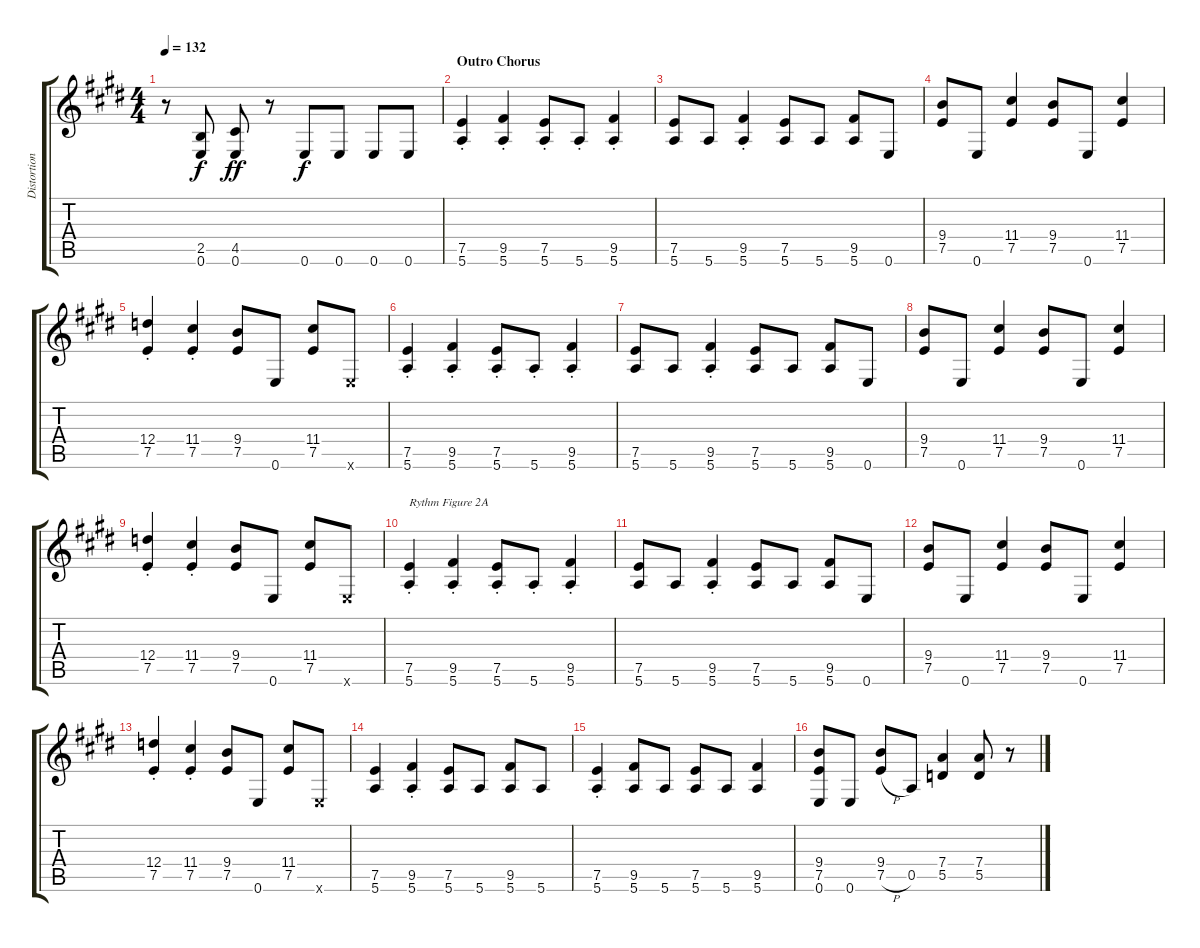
\track ("Distortion Rythm [Guitar III]" "Distortion") {instrument distortionguitar}
\staff {score tabs}
\tuning (E4 B3 G3 D3 A2 E2) {hide}
\ts (4 4)
\tempo 132
\clef g2
\ks e
r.8{dy f} (2.5 0.6).8 (4.5 0.6).8{dy ff} r.8 0.6.8{dy f} 0.6.8 0.6.8 0.6.8 |
\section ("" "Outro Chorus")
(7.5 5.6{st}).4 (9.5 5.6{st}).4 (7.5 5.6{st}).8 5.6{st}.8 (9.5 5.6{st}).4 |
(7.5 5.6).8 5.6.8 (9.5 5.6{st}).4 (7.5 5.6).8 5.6.8 (9.5 5.6).8 0.6.8 |
(9.4 7.5).8 0.6.8 (11.4 7.5).4 (9.4 7.5).8 0.6.8 (11.4 7.5).4 |
(12.4 7.5{st}).4 (11.4 7.5{st}).4 (9.4 7.5).8 0.6.8 (11.4 7.5).8 0.6{x}.8 |
(7.5 5.6{st}).4 (9.5 5.6{st}).4 (7.5 5.6{st}).8 5.6{st}.8 (9.5 5.6{st}).4 |
(7.5 5.6).8 5.6.8 (9.5 5.6{st}).4 (7.5 5.6).8 5.6.8 (9.5 5.6).8 0.6.8 |
(9.4 7.5).8 0.6.8 (11.4 7.5).4 (9.4 7.5).8 0.6.8 (11.4 7.5).4 |
(12.4 7.5{st}).4 (11.4 7.5{st}).4 (9.4 7.5).8 0.6.8 (11.4 7.5).8 0.6{x}.8 |
(7.5 5.6{st}).4{txt "Rythm Figure 2A"} (9.5 5.6{st}).4 (7.5 5.6{st}).8 5.6{st}.8 (9.5 5.6{st}).4 |
(7.5 5.6).8 5.6.8 (9.5 5.6{st}).4 (7.5 5.6).8 5.6.8 (9.5 5.6).8 0.6.8 |
(9.4 7.5).8 0.6.8 (11.4 7.5).4 (9.4 7.5).8 0.6.8 (11.4 7.5).4 |
(12.4 7.5{st}).4 (11.4 7.5{st}).4 (9.4 7.5).8 0.6.8 (11.4 7.5).8 0.6{x}.8 |
(7.5 5.6).4 (9.5 5.6{st}).4 (7.5 5.6).8 5.6.8 (9.5 5.6).8 5.6.8 |
(7.5 5.6{st}).4 (9.5 5.6).8 5.6.8 (7.5 5.6).8 5.6.8 (9.5 5.6).4 |
(9.4 7.5 0.6).8 0.6.8 (9.4 7.5{h}).8 0.5.8 (7.4 5.5).4 (7.4 5.5).8 r.8
